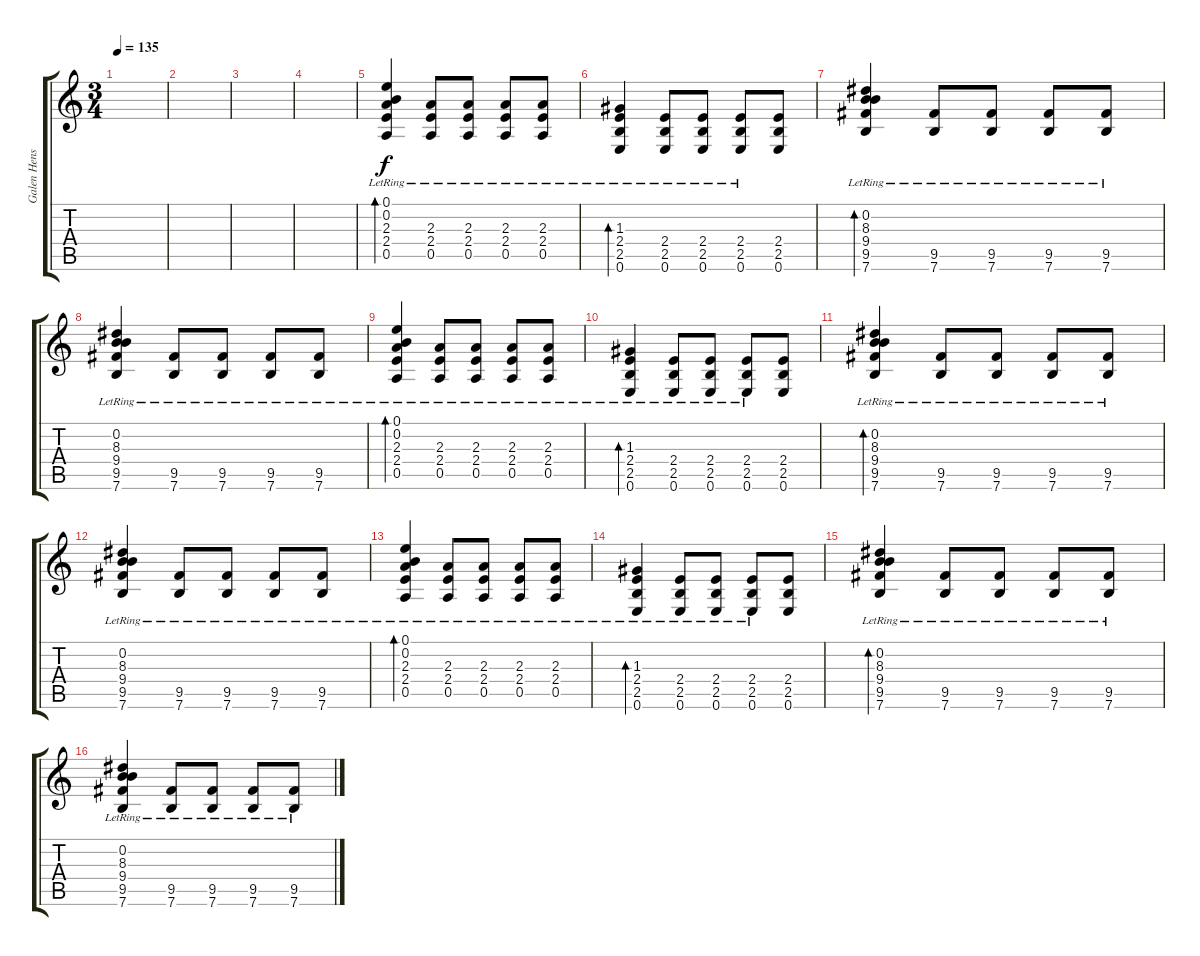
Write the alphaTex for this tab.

\track ("Galen Henson" "Galen Hens") {instrument distortionguitar}
\staff {score tabs}
\tuning (E4 B3 G3 D3 A2 E2) {hide}
\ts (3 4)
\tempo 135
\clef g2
\ks c
|
|
|
|
(0.1 0.2 2.3{lr} 2.4{lr} 0.5{lr}).4{bd 120} (2.3 2.4{lr} 0.5{lr}).8 (2.3 2.4{lr} 0.5{lr}).8 (2.3 2.4{lr} 0.5{lr}).8 (2.3 2.4{lr} 0.5{lr}).8 |
(1.3{lr} 2.4 2.5 0.6).4{bd 120} (2.4 2.5{lr} 0.6{lr}).8 (2.4 2.5{lr} 0.6{lr}).8 (2.4 2.5{lr} 0.6{lr}).8 (2.4 2.5 0.6).8 |
(0.2{lr} 8.3{lr} 9.4{lr} 9.5{lr} 7.6).4{bd 120} (9.5{lr} 7.6).8 (9.5{lr} 7.6).8 (9.5{lr} 7.6).8 (9.5{lr} 7.6).8 |
(0.2 8.3{lr} 9.4{lr} 9.5{lr} 7.6).4 (9.5{lr} 7.6).8 (9.5{lr} 7.6).8 (9.5{lr} 7.6).8 (9.5{lr} 7.6).8 |
(0.1 0.2 2.3{lr} 2.4{lr} 0.5{lr}).4{bd 120} (2.3 2.4{lr} 0.5{lr}).8 (2.3 2.4{lr} 0.5{lr}).8 (2.3 2.4{lr} 0.5{lr}).8 (2.3 2.4{lr} 0.5{lr}).8 |
(1.3{lr} 2.4 2.5 0.6).4{bd 120} (2.4 2.5{lr} 0.6{lr}).8 (2.4 2.5{lr} 0.6{lr}).8 (2.4 2.5{lr} 0.6{lr}).8 (2.4 2.5 0.6).8 |
(0.2{lr} 8.3{lr} 9.4{lr} 9.5{lr} 7.6).4{bd 120} (9.5{lr} 7.6).8 (9.5{lr} 7.6).8 (9.5{lr} 7.6).8 (9.5{lr} 7.6).8 |
(0.2 8.3{lr} 9.4{lr} 9.5{lr} 7.6).4 (9.5{lr} 7.6).8 (9.5{lr} 7.6).8 (9.5{lr} 7.6).8 (9.5{lr} 7.6).8 |
(0.1 0.2 2.3{lr} 2.4{lr} 0.5{lr}).4{bd 120} (2.3 2.4{lr} 0.5{lr}).8 (2.3 2.4{lr} 0.5{lr}).8 (2.3 2.4{lr} 0.5{lr}).8 (2.3 2.4{lr} 0.5{lr}).8 |
(1.3{lr} 2.4 2.5 0.6).4{bd 120} (2.4 2.5{lr} 0.6{lr}).8 (2.4 2.5{lr} 0.6{lr}).8 (2.4 2.5{lr} 0.6{lr}).8 (2.4 2.5 0.6).8 |
(0.2{lr} 8.3{lr} 9.4{lr} 9.5{lr} 7.6).4{bd 120} (9.5{lr} 7.6).8 (9.5{lr} 7.6).8 (9.5{lr} 7.6).8 (9.5{lr} 7.6).8 |
(0.2 8.3{lr} 9.4{lr} 9.5{lr} 7.6).4 (9.5{lr} 7.6).8 (9.5{lr} 7.6).8 (9.5{lr} 7.6).8 (9.5{lr} 7.6).8
